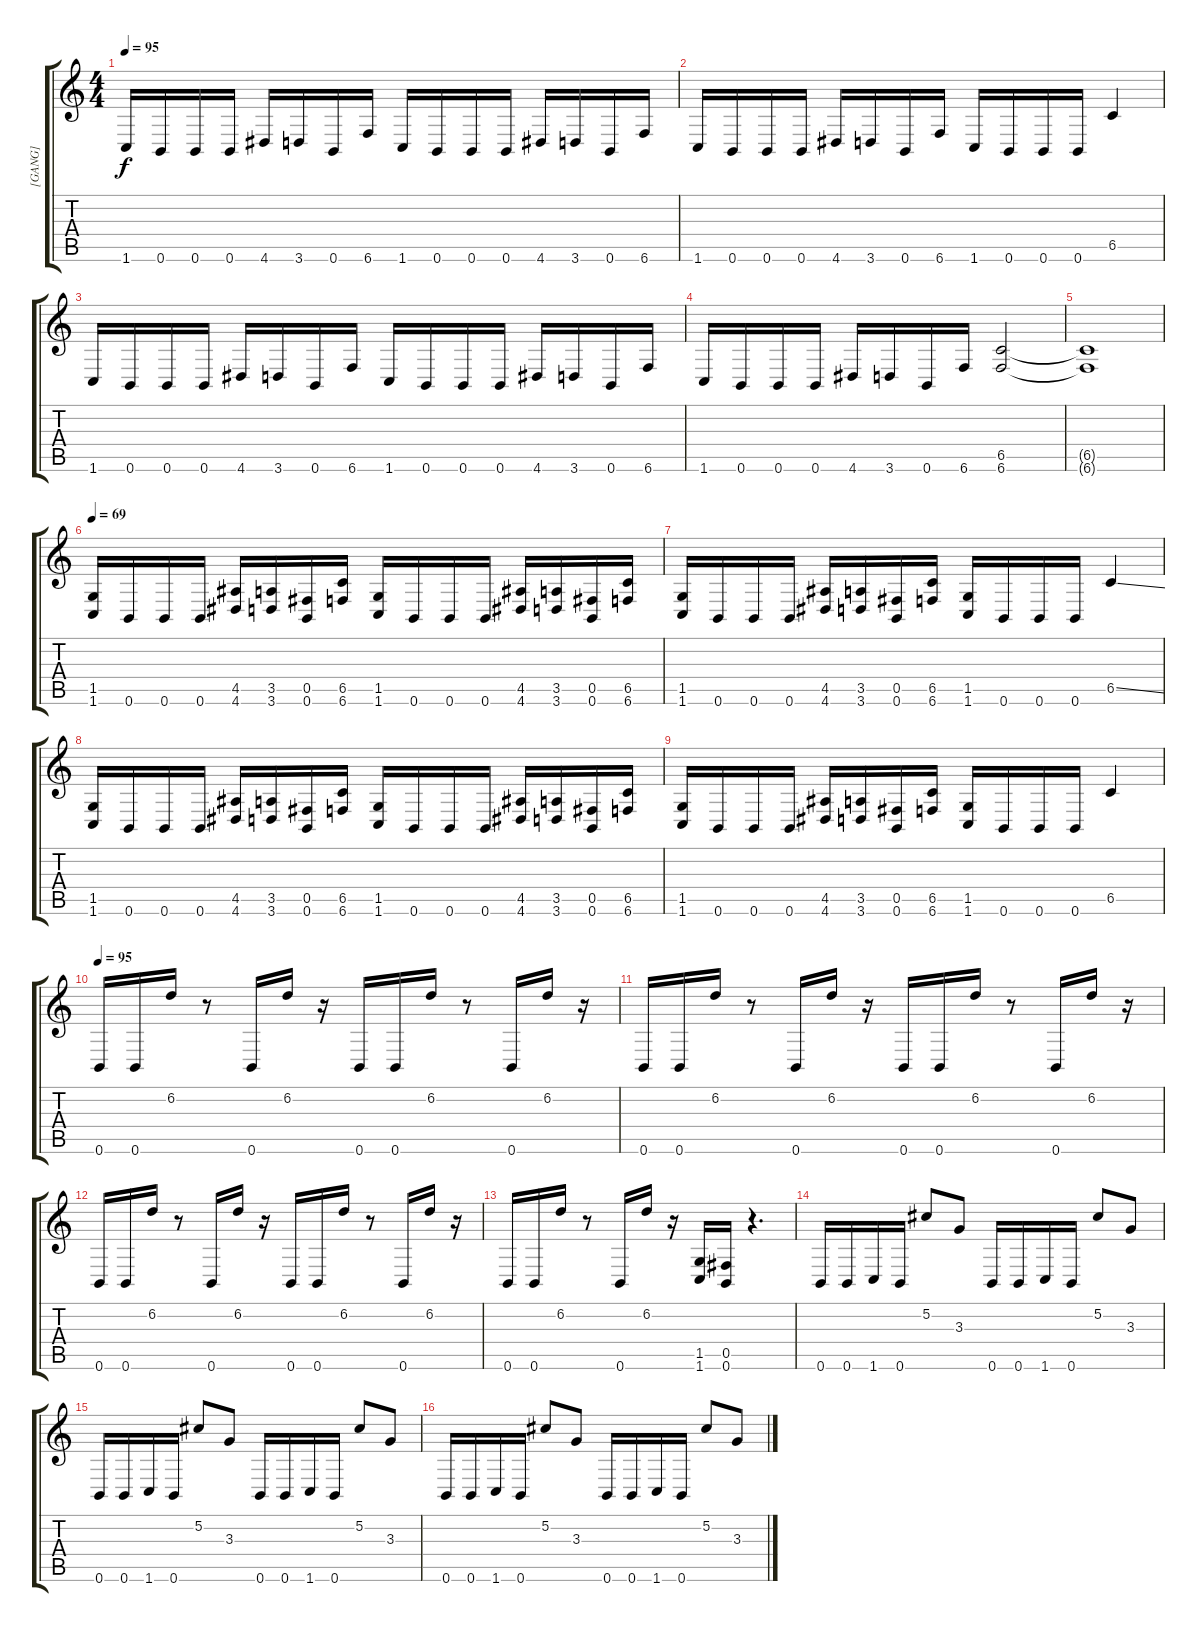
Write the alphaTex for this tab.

\track ("[GANG]" "[GANG]") {instrument distortionguitar}
\staff {score tabs}
\tuning (Db4 Ab3 E3 B2 Gb2 B1) {hide}
\ts (4 4)
\tempo 95
\clef g2
\ks c
1.6.16{dy f} 0.6.16 0.6.16 0.6.16 4.6.16 3.6.16 0.6.16 6.6.16 1.6.16 0.6.16 0.6.16 0.6.16 4.6.16 3.6.16 0.6.16 6.6.16 |
1.6.16 0.6.16 0.6.16 0.6.16 4.6.16 3.6.16 0.6.16 6.6.16 1.6.16 0.6.16 0.6.16 0.6.16 6.5.4 |
1.6.16 0.6.16 0.6.16 0.6.16 4.6.16 3.6.16 0.6.16 6.6.16 1.6.16 0.6.16 0.6.16 0.6.16 4.6.16 3.6.16 0.6.16 6.6.16 |
1.6.16 0.6.16 0.6.16 0.6.16 4.6.16 3.6.16 0.6.16 6.6.16 (6.5 6.6).2 |
(6.5{t} 6.6{t}).1 |
\tempo 69
(1.5 1.6).16 0.6.16 0.6.16 0.6.16 (4.5 4.6).16 (3.5 3.6).16 (0.5 0.6).16 (6.5 6.6).16 (1.5 1.6).16 0.6.16 0.6.16 0.6.16 (4.5 4.6).16 (3.5 3.6).16 (0.5 0.6).16 (6.5 6.6).16 |
(1.5 1.6).16 0.6.16 0.6.16 0.6.16 (4.5 4.6).16 (3.5 3.6).16 (0.5 0.6).16 (6.5 6.6).16 (1.5 1.6).16 0.6.16 0.6.16 0.6.16 6.5{ss}.4 |
(1.5 1.6).16 0.6.16 0.6.16 0.6.16 (4.5 4.6).16 (3.5 3.6).16 (0.5 0.6).16 (6.5 6.6).16 (1.5 1.6).16 0.6.16 0.6.16 0.6.16 (4.5 4.6).16 (3.5 3.6).16 (0.5 0.6).16 (6.5 6.6).16 |
(1.5 1.6).16 0.6.16 0.6.16 0.6.16 (4.5 4.6).16 (3.5 3.6).16 (0.5 0.6).16 (6.5 6.6).16 (1.5 1.6).16 0.6.16 0.6.16 0.6.16 6.5.4 |
\tempo 95
0.6.16 0.6.16 6.2.16 r.8 0.6.16 6.2.16 r.16 0.6.16 0.6.16 6.2.16 r.8 0.6.16 6.2.16 r.16 |
0.6.16 0.6.16 6.2.16 r.8 0.6.16 6.2.16 r.16 0.6.16 0.6.16 6.2.16 r.8 0.6.16 6.2.16 r.16 |
0.6.16 0.6.16 6.2.16 r.8 0.6.16 6.2.16 r.16 0.6.16 0.6.16 6.2.16 r.8 0.6.16 6.2.16 r.16 |
0.6.16 0.6.16 6.2.16 r.8 0.6.16 6.2.16 r.16 (1.5 1.6).16 (0.5 0.6).16 r.4{d} |
0.6.16 0.6.16 1.6.16 0.6.16 5.2.8 3.3.8 0.6.16 0.6.16 1.6.16 0.6.16 5.2.8 3.3.8 |
0.6.16 0.6.16 1.6.16 0.6.16 5.2.8 3.3.8 0.6.16 0.6.16 1.6.16 0.6.16 5.2.8 3.3.8 |
0.6.16 0.6.16 1.6.16 0.6.16 5.2.8 3.3.8 0.6.16 0.6.16 1.6.16 0.6.16 5.2.8 3.3.8
